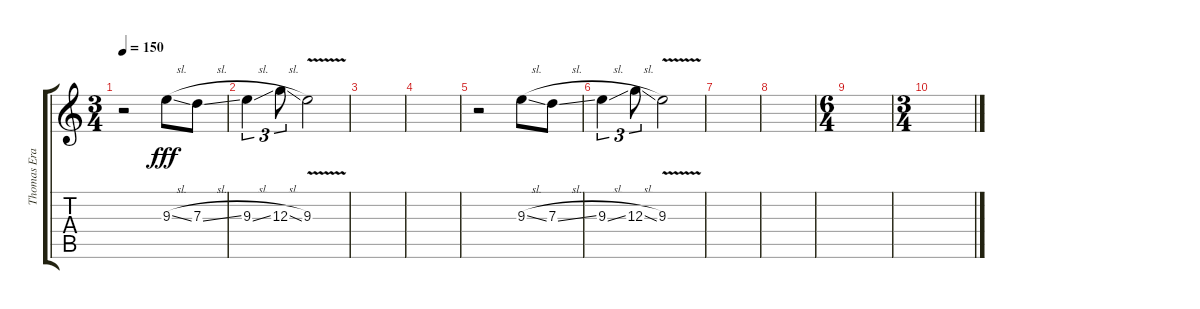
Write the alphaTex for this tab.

\track ("Thomas Erak (Vocal)" "Thomas Era") {instrument electricguitarjazz}
\staff {score tabs}
\tuning (E4 B3 G3 D3 A2 E2) {hide}
\ts (3 4)
\tempo 150
\clef g2
\ks c
r.2{dy fff} 9.3{sl}.8 7.3{sl}.8 |
9.3{sl}.4{tu (3 2)} 12.3{sl}.8{tu (3 2)} 9.3{v}.2 |
|
|
r.2 9.3{sl}.8 7.3{sl}.8 |
9.3{sl}.4{tu (3 2)} 12.3{sl}.8{tu (3 2)} 9.3{v}.2 |
|
|
\ts (6 4)
|
\ts (3 4)
